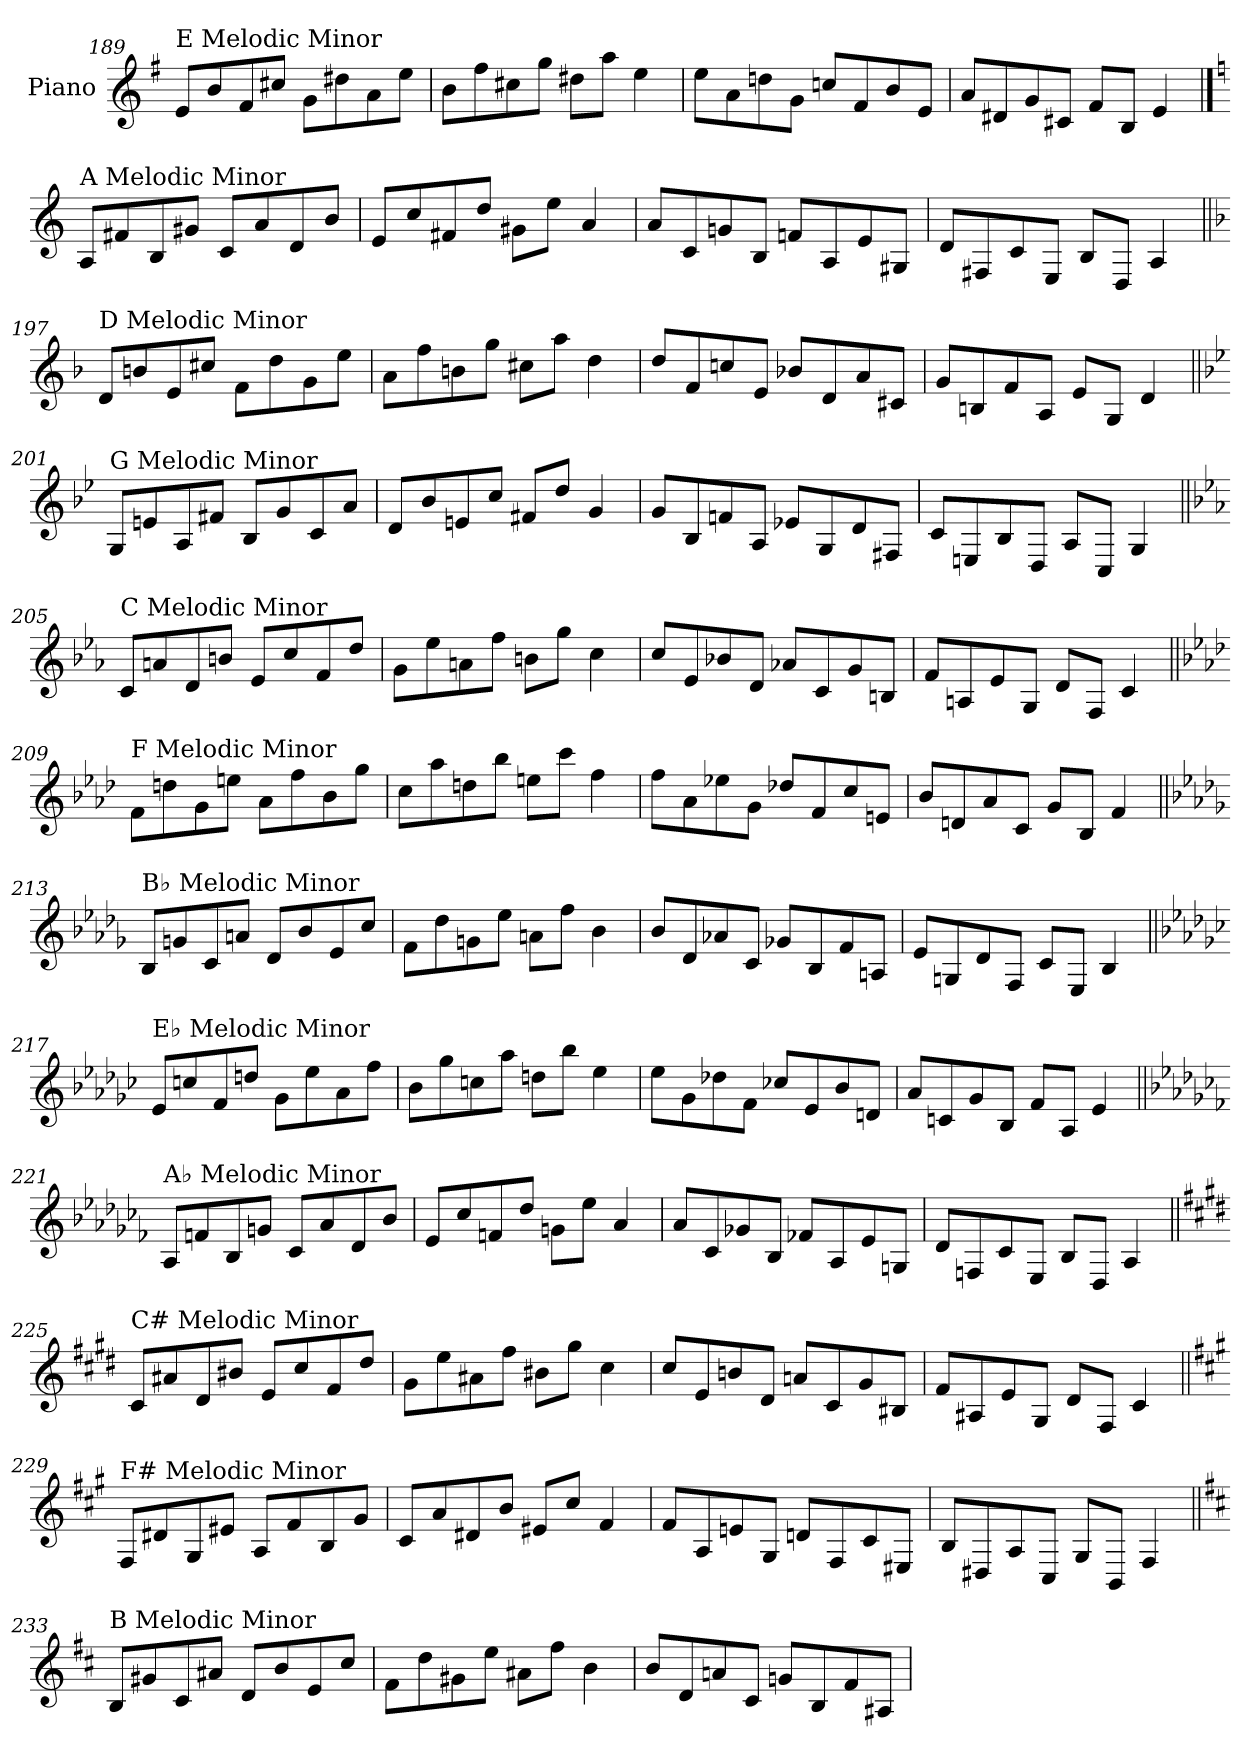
**kern
*part1
*staff1
*I"Piano
*I'Pno.
!!LO:LB:g=z
*clefG2
*k[f#]
=189
!LO:TX:a:t=E Melodic Minor
8e/L
8b/
8f#/
8cc#X/J
8g\L
8dd#X\
8a\
8ee\J
=190
8b\L
8ff#\
8cc#X\
8gg\J
8dd#X\L
8aa\J
4ee\
=191
8ee\L
8a\
8ddn\
8g\J
8ccn/L
8f#/
8b/
8e/J
=192
8a/L
8d#X/
8g/
8c#X/J
8f#/L
8B/J
4e/
!!LO:PB:g=z
==193
*k[]
!LO:TX:a:t=A Melodic Minor
8A/L
8f#X/
8B/
8g#X/J
8c/L
8a/
8d/
8b/J
=194
8e/L
8cc/
8f#X/
8dd/J
8g#X\L
8ee\J
4a/
=195
8a/L
8c/
8gn/
8B/J
8fn/L
8A/
8e/
8G#X/J
=196
8d/L
8F#X/
8c/
8E/J
8B/L
8D/J
4A/
!!LO:LB:g=z
=197||
*k[b-]
!LO:TX:a:t=D Melodic Minor
8d/L
8bn/
8e/
8cc#X/J
8f\L
8dd\
8g\
8ee\J
=198
8a\L
8ff\
8bn\
8gg\J
8cc#X\L
8aa\J
4dd\
=199
8dd/L
8f/
8ccn/
8e/J
8b-X/L
8d/
8a/
8c#X/J
=200
8g/L
8Bn/
8f/
8A/J
8e/L
8G/J
4d/
!!LO:LB:g=z
=201||
*k[b-e-]
!LO:TX:a:t=G Melodic Minor
8G/L
8en/
8A/
8f#X/J
8B-/L
8g/
8c/
8a/J
=202
8d/L
8b-/
8en/
8cc/J
8f#X/L
8dd/J
4g/
=203
8g/L
8B-/
8fn/
8A/J
8e-X/L
8G/
8d/
8F#X/J
=204
8c/L
8En/
8B-/
8D/J
8A/L
8C/J
4G/
!!LO:LB:g=z
=205||
*k[b-e-a-]
!LO:TX:a:t=C Melodic Minor
8c/L
8an/
8d/
8bn/J
8e-/L
8cc/
8f/
8dd/J
=206
8g\L
8ee-\
8an\
8ff\J
8bn\L
8gg\J
4cc\
=207
8cc/L
8e-/
8b-X/
8d/J
8a-X/L
8c/
8g/
8Bn/J
=208
8f/L
8An/
8e-/
8G/J
8d/L
8F/J
4c/
!!LO:LB:g=z
=209||
*k[b-e-a-d-]
!LO:TX:a:t=F Melodic Minor
8f\L
8ddn\
8g\
8een\J
8a-\L
8ff\
8b-\
8gg\J
=210
8cc\L
8aa-\
8ddn\
8bb-\J
8een\L
8ccc\J
4ff\
=211
8ff\L
8a-\
8ee-X\
8g\J
8dd-X/L
8f/
8cc/
8en/J
=212
8b-/L
8dn/
8a-/
8c/J
8g/L
8B-/J
4f/
!!LO:LB:g=z
=213||
*k[b-e-a-d-g-]
!LO:TX:a:t=B♭ Melodic Minor
8B-/L
8gn/
8c/
8an/J
8d-/L
8b-/
8e-/
8cc/J
=214
8f\L
8dd-\
8gn\
8ee-\J
8an\L
8ff\J
4b-\
=215
8b-/L
8d-/
8a-X/
8c/J
8g-X/L
8B-/
8f/
8An/J
=216
8e-/L
8Gn/
8d-/
8F/J
8c/L
8E-/J
4B-/
!!LO:PB:g=z
=217||
*k[b-e-a-d-g-c-]
!LO:TX:a:t=E♭ Melodic Minor
8e-/L
8ccn/
8f/
8ddn/J
8g-\L
8ee-\
8a-\
8ff\J
=218
8b-\L
8gg-\
8ccn\
8aa-\J
8ddn\L
8bb-\J
4ee-\
=219
8ee-\L
8g-\
8dd-X\
8f\J
8cc-X/L
8e-/
8b-/
8dn/J
=220
8a-/L
8cn/
8g-/
8B-/J
8f/L
8A-/J
4e-/
!!LO:LB:g=z
=221||
*k[b-e-a-d-g-c-f-]
!LO:TX:a:t=A♭ Melodic Minor
8A-/L
8fn/
8B-/
8gn/J
8c-/L
8a-/
8d-/
8b-/J
=222
8e-/L
8cc-/
8fn/
8dd-/J
8gn\L
8ee-\J
4a-/
=223
8a-/L
8c-/
8g-X/
8B-/J
8f-X/L
8A-/
8e-/
8Gn/J
=224
8d-/L
8Fn/
8c-/
8E-/J
8B-/L
8D-/J
4A-/
!!LO:LB:g=z
=225||
*k[f#c#g#d#]
!LO:TX:a:t=C# Melodic Minor
8c#/L
8a#X/
8d#/
8b#X/J
8e/L
8cc#/
8f#/
8dd#/J
=226
8g#\L
8ee\
8a#X\
8ff#\J
8b#X\L
8gg#\J
4cc#\
=227
8cc#/L
8e/
8bn/
8d#/J
8an/L
8c#/
8g#/
8B#X/J
=228
8f#/L
8A#X/
8e/
8G#/J
8d#/L
8F#/J
4c#/
!!LO:LB:g=z
=229||
*k[f#c#g#]
!LO:TX:a:t=F# Melodic Minor
8F#/L
8d#X/
8G#/
8e#X/J
8A/L
8f#/
8B/
8g#/J
=230
8c#/L
8a/
8d#X/
8b/J
8e#X/L
8cc#/J
4f#/
=231
8f#/L
8A/
8en/
8G#/J
8dn/L
8F#/
8c#/
8E#X/J
=232
8B/L
8D#X/
8A/
8C#/J
8G#/L
8BB/J
4F#/
!!LO:LB:g=z
=233||
*k[f#c#]
!LO:TX:a:t=B Melodic Minor
8B/L
8g#X/
8c#/
8a#X/J
8d/L
8b/
8e/
8cc#/J
=234
8f#\L
8dd\
8g#X\
8ee\J
8a#X\L
8ff#\J
4b\
=235
8b/L
8d/
8an/
8c#/J
8gn/L
8B/
8f#/
8A#X/J
=
*-
